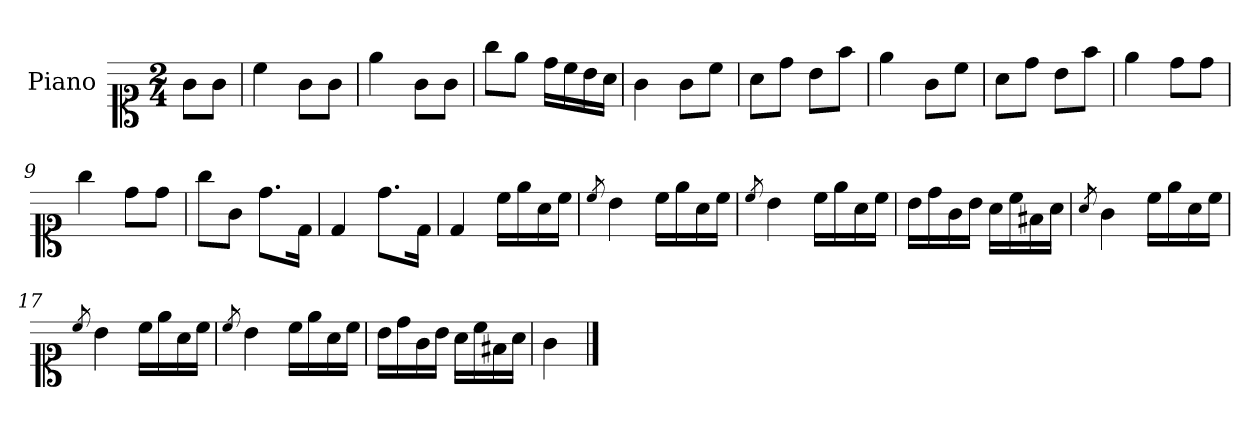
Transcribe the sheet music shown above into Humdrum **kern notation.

**kern
*part1
*staff1
*I"Piano
*I'Pno.
*clefC1
*k[]
*M2/4
=
8g\L
8g\J
=1
4cc\
8g\L
8g\J
=2
4ee\
8g\L
8g\J
=3
8gg\L
8ee\J
16dd\LL
16cc\
16b\
16a\JJ
=4
4g\
8g\L
8cc\J
=5
8a\L
8dd\J
8b\L
8ff\J
=6
4ee\
8g\L
8cc\J
=7
8a\L
8dd\J
8b\L
8ff\J
=8
4ee\
8dd\L
8dd\J
=9
4gg\
8dd\L
8dd\J
=10
8gg\L
8g\J
8.dd\L
16d\Jk
=11
4d/
8.dd\L
16d\Jk
=12
4d/
16cc\LL
16ee\
16a\
16cc\JJ
=13
8qcc/
4b\
16cc\LL
16ee\
16a\
16cc\JJ
=14
8qcc/
4b\
16cc\LL
16ee\
16a\
16cc\JJ
=15
16b\LL
16dd\
16g\
16b\JJ
16a\LL
16cc\
16f#X\
16a\JJ
=16
8qa/
4g\
16cc\LL
16ee\
16a\
16cc\JJ
=17
8qcc/
4b\
16cc\LL
16ee\
16a\
16cc\JJ
=18
8qcc/
4b\
16cc\LL
16ee\
16a\
16cc\JJ
=19
16b\LL
16dd\
16g\
16b\JJ
16a\LL
16cc\
16f#X\
16a\JJ
=20
4g\
==
*-
